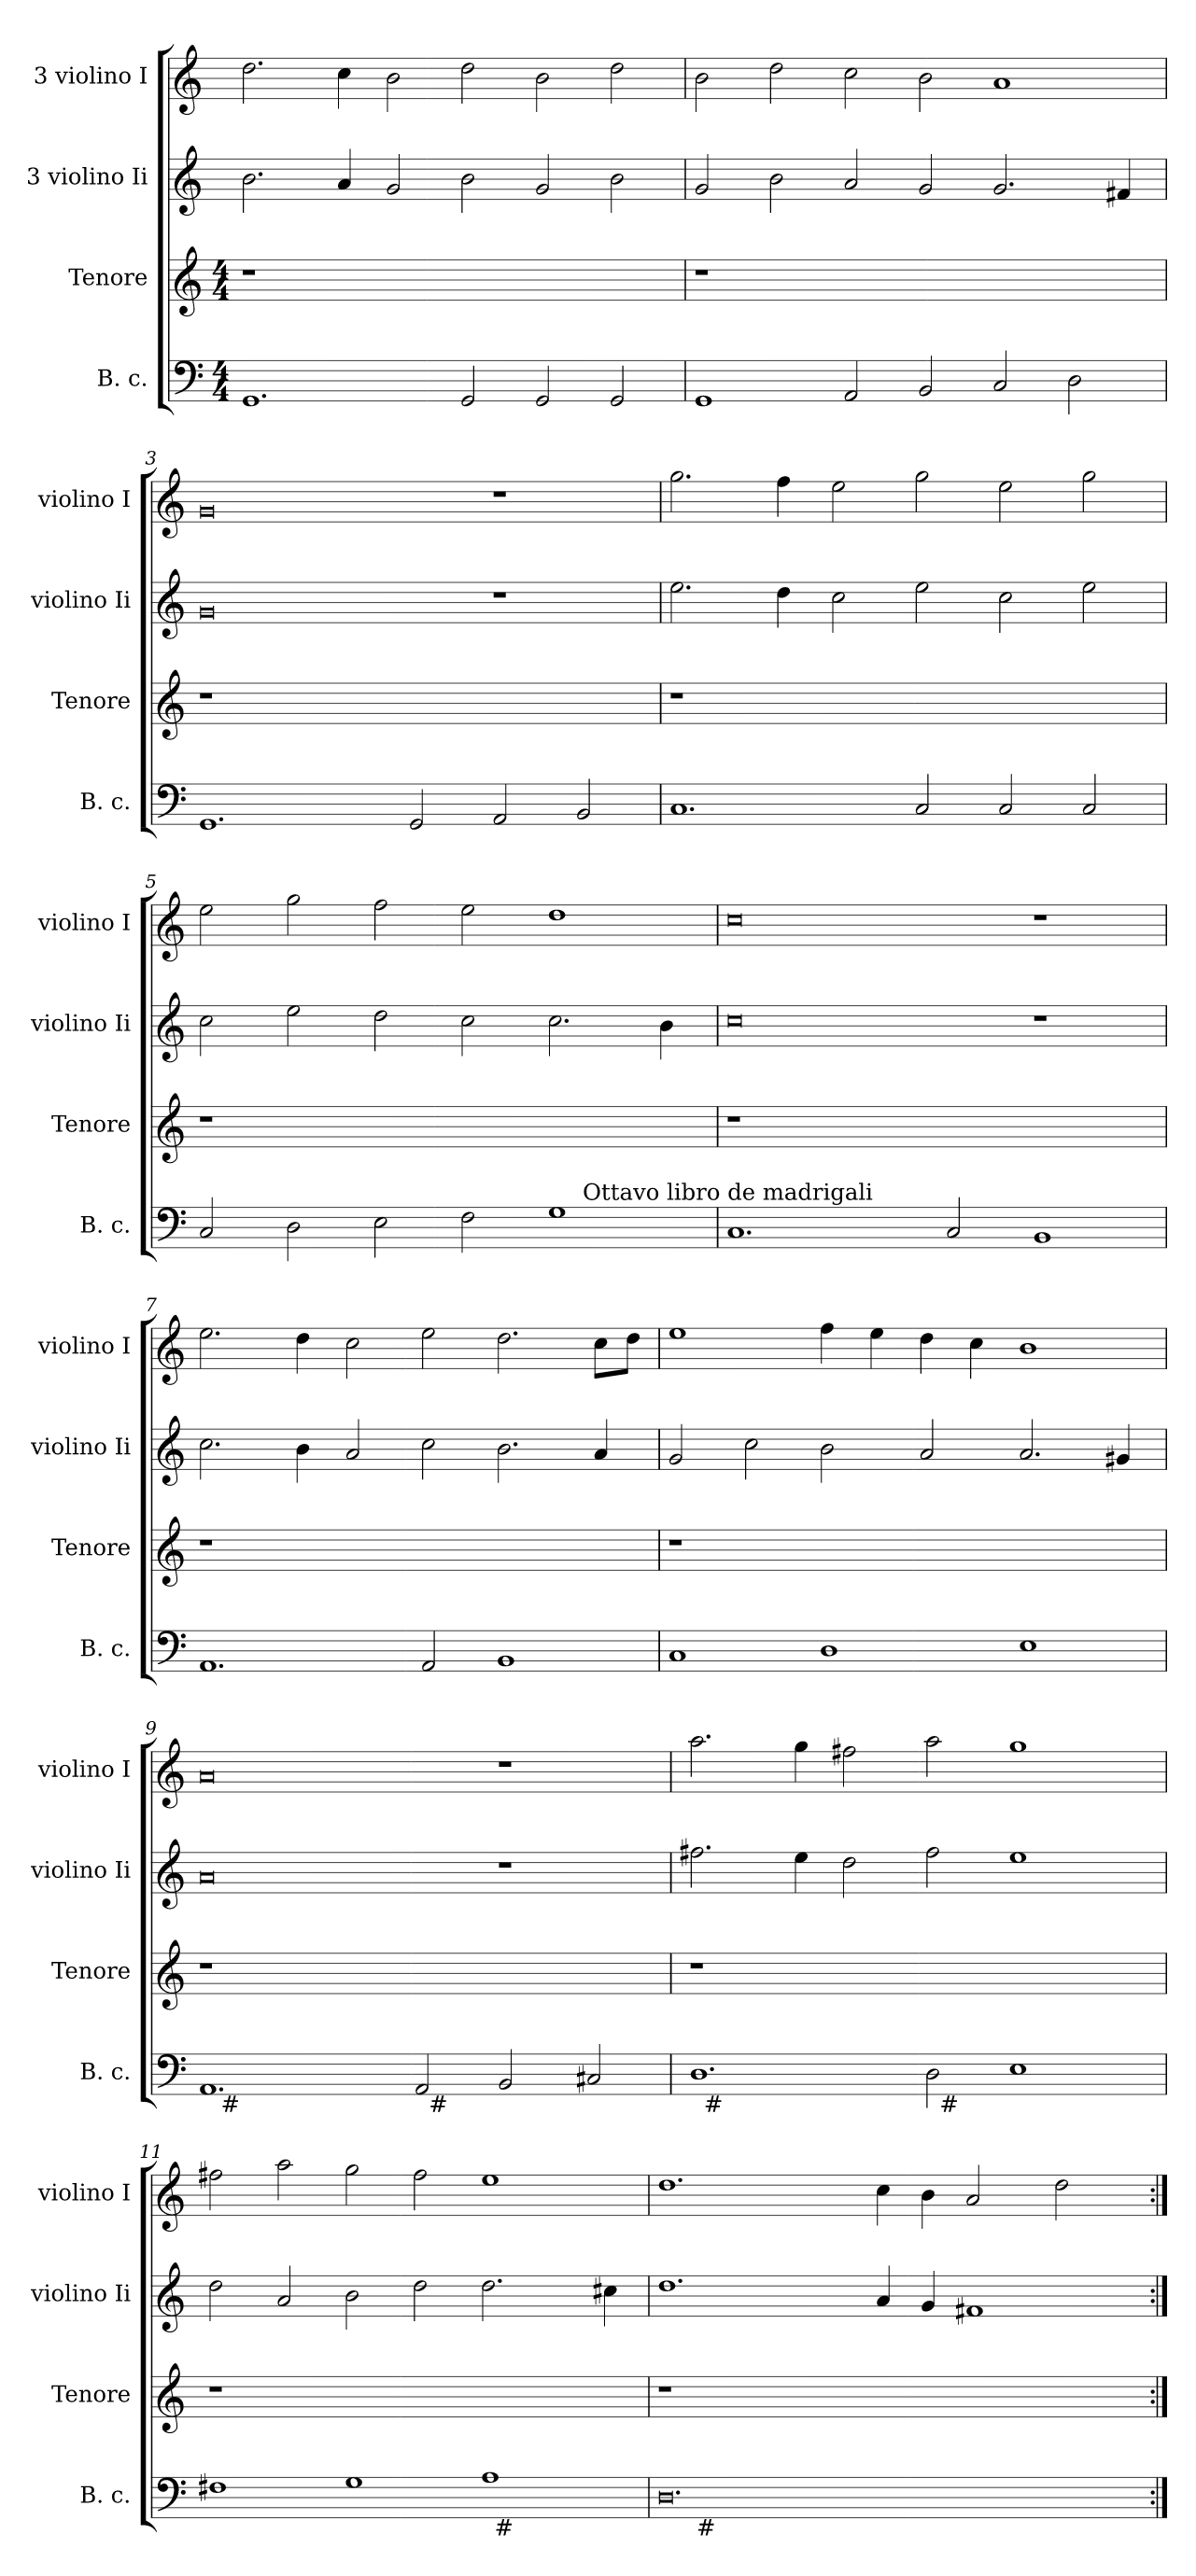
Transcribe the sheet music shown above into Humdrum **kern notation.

**kern	**kern	**kern	**kern
*part4	*part3	*part2	*part1
*staff4	*staff3	*staff2	*staff1
*I"B. c.	*I"Tenore	*I"3 violino Ii	*I"3 violino I
*I'B. c.	*I'Tenore	*I'violino Ii	*I'violino I
*clefF4	*clefG2	*clefG2	*clefG2
*k[]	*k[]	*k[]	*k[]
*C:	*C:	*C:	*C:
*M4/4	*M4/4	*	*
=1	=1	=1	=1
1.GG	1r	2.b\	2.dd\
.	.	4a/	4cc\
.	0ryy	2g/	2b\
2GG/	.	2b\	2dd\
2GG/	.	2g/	2b\
2GG/	.	2b\	2dd\
=2	=2	=2	=2
1GG	1r	2g/	2b\
.	.	2b\	2dd\
2AA/	0ryy	2a/	2cc\
2BB/	.	2g/	2b\
2C/	.	2.g/	1a
2D\	.	.	.
.	.	4f#X/	.
=3	=3	=3	=3
1.GG	1r	0g	0g
.	0ryy	.	.
2GG/	.	.	.
2AA/	.	1r	1r
2BB/	.	.	.
!!LO:LB:g=z
=4	=4	=4	=4
1.C	1r	2.ee\	2.gg\
.	.	4dd\	4ff\
.	0ryy	2cc\	2ee\
2C/	.	2ee\	2gg\
2C/	.	2cc\	2ee\
2C/	.	2ee\	2gg\
=5	=5	=5	=5
2C/	1r	2cc\	2ee\
2D\	.	2ee\	2gg\
2E\	0ryy	2dd\	2ff\
2F\	.	2cc\	2ee\
1G	.	2.cc\	1dd
.	.	4b\	.
=6	=6	=6	=6
!LO:TX:a:cj:t=Ottavo libro de madrigali	!	!	!
1.C	1r	0cc	0cc
.	0ryy	.	.
2C/	.	.	.
1BB	.	1r	1r
=7	=7	=7	=7
1.AA	1r	2.cc\	2.ee\
.	.	4b\	4dd\
.	0ryy	2a/	2cc\
2AA/	.	2cc\	2ee\
1BB	.	2.b\	2.dd\
.	.	4a/	8cc\L
.	.	.	8dd\J
!!LO:LB:g=z
=8	=8	=8	=8
1C	1r	2g/	1ee
.	.	2cc\	.
1D	0ryy	2b\	4ff\
.	.	.	4ee\
.	.	2a/	4dd\
.	.	.	4cc\
1E	.	2.a/	1b
.	.	4g#X/	.
=9	=9	=9	=9
*^	*	*	*
*	*^	*	*	*
1.AA	16ryy	1ryy	1r	0a	0a
!	!LO:TX:b:t=#	!	!	!	!
.	1ryy	.	.	.	.
.	.	2ryy	0ryy	.	.
.	1ryy	.	.	.	.
2AA/	.	32ryy	.	.	.
!	!	!LO:TX:b:t=#	!	!	!
.	.	1ryy	.	.	.
2BB/	.	.	.	1r	1r
.	2...ryy	.	.	.	.
2C#X/	.	.	.	.	.
.	.	4...ryy	.	.	.
=10	=10	=10	=10	=10	=10
1.D	32ryy	1ryy	1r	2.ff#X\	2.aa\
!	!LO:TX:b:t=#	!	!	!	!
.	1ryy	.	.	.	.
.	.	.	.	4ee\	4gg\
.	.	2ryy	0ryy	2dd\	2ff#X\
.	1ryy	.	.	.	.
2D\	.	32ryy	.	2ff#\	2aa\
!	!	!LO:TX:b:t=#	!	!	!
.	.	1ryy	.	.	.
1E	.	.	.	1ee	1gg
.	2ryy	.	.	.	.
.	4...ryy	4...ryy	.	.	.
*	*v	*v	*	*	*
=11	=11	=11	=11	=11
1F#X	1ryy	1r	2dd\	2ff#X\
.	.	.	2a/	2aa\
1G	1ryy	0ryy	2b\	2gg\
.	.	.	2dd\	2ff#\
1A	32ryy	.	2.dd\	1ee
!	!LO:TX:b:t=#	!	!	!
.	2ryy	.	.	.
.	4...ryy	.	.	.
.	.	.	4cc#X\	.
=12	=12	=12	=12	=12
0.D	8.ryy	1r	1.dd	1.dd
!	!LO:TX:b:t=#	!	!	!
.	1ryy	.	.	.
.	.	0ryy	.	.
.	1ryy	.	.	.
.	.	.	4a/	4cc\
.	.	.	4g/	4b\
.	.	.	1f#X	2a/
.	2ryy	.	.	.
.	.	.	.	2dd\
.	4ryy	.	.	.
.	16ryy	.	.	.
*v	*v	*	*	*
=:|!	=:|!	=:|!	=:|!
*-	*-	*-	*-
